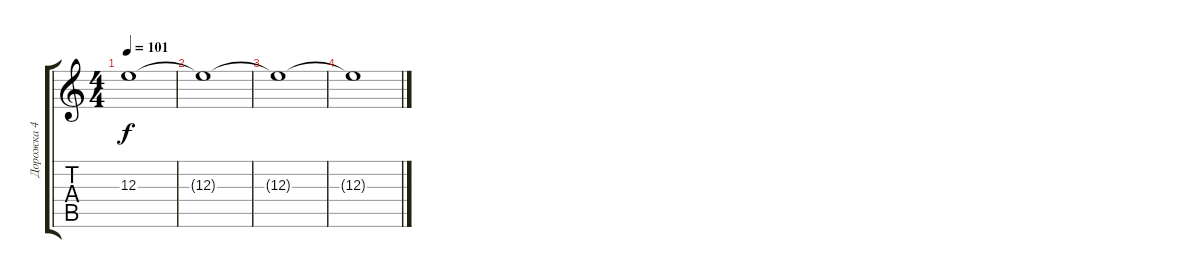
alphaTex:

\track ("Дорожка 4" "Дорожка 4") {instrument distortionguitar}
\staff {score tabs}
\tuning (Db4 Ab3 E3 B2 Gb2 B1) {hide}
\ts (4 4)
\tempo 101
\clef g2
\ks c
12.3{t}.1{dy f} |
12.3{t}.1 |
12.3{t}.1{volume 0} |
12.3{t}.1
